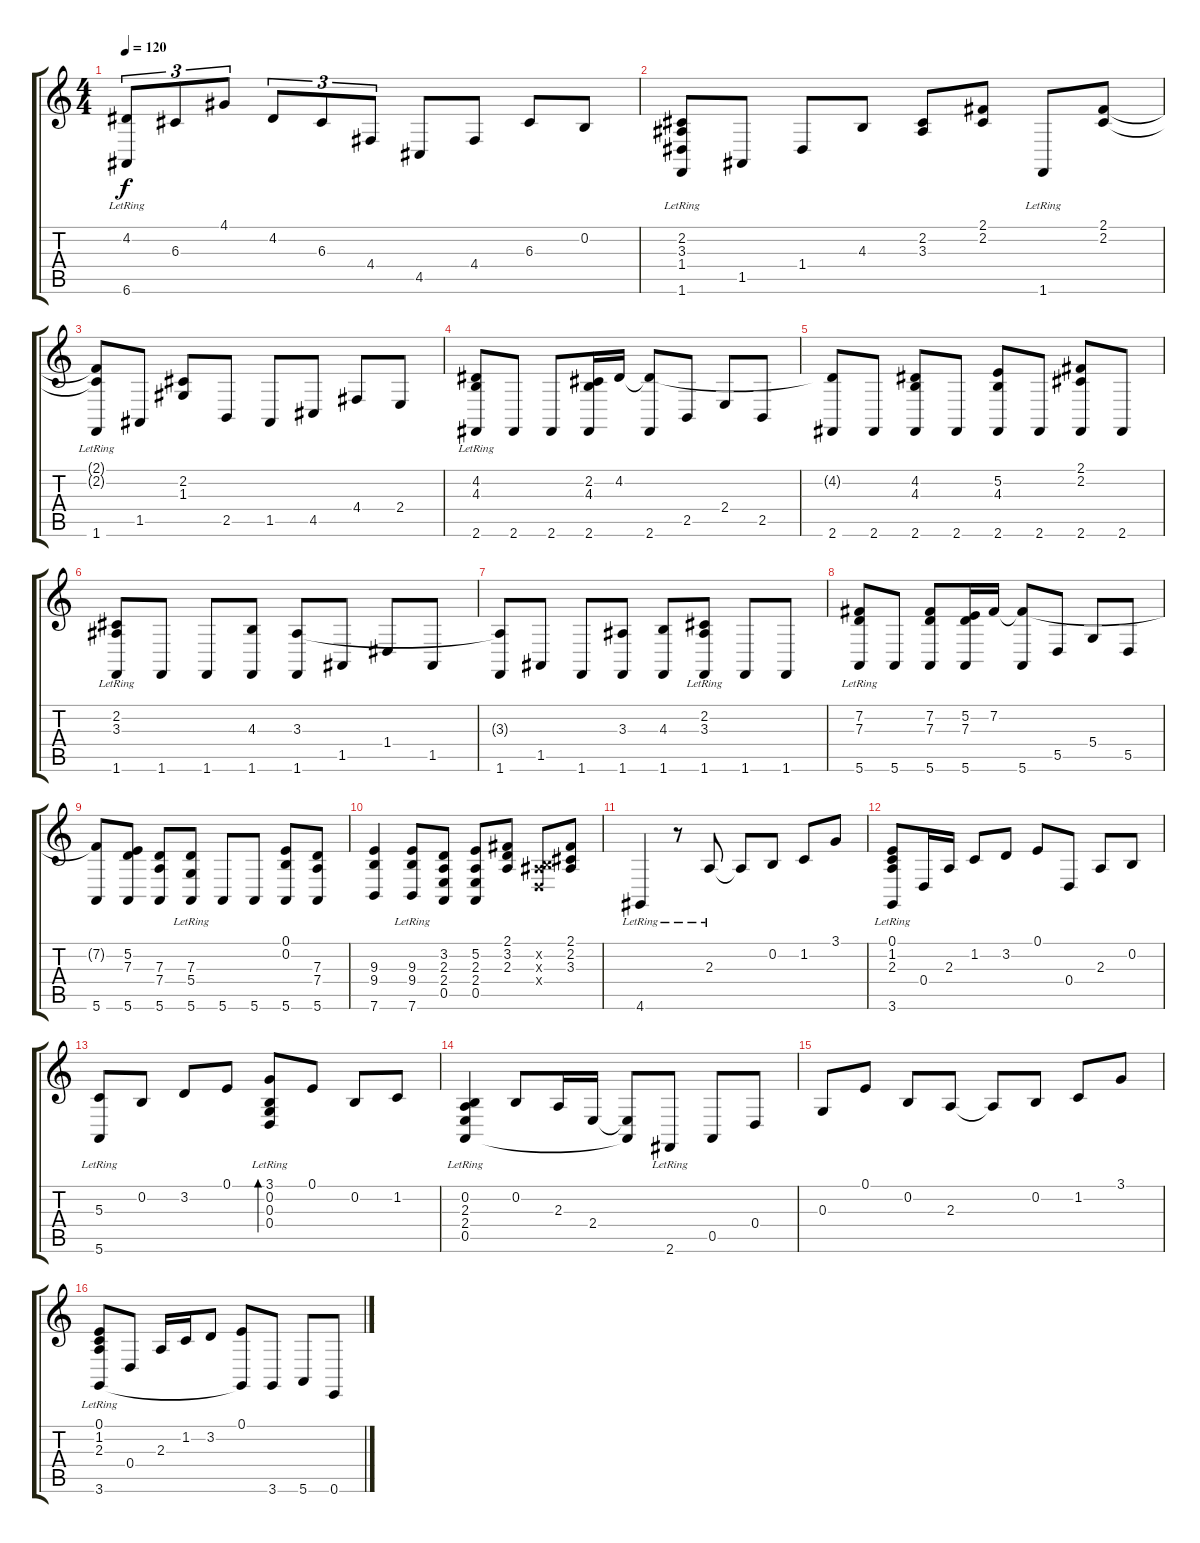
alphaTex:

\track "" {instrument acousticgrandpiano}
\staff {score tabs}
\tuning (E4 B3 G3 D3 A2 E2) {hide}
\ts (4 4)
\tempo 120
\clef g2
\ks c
(4.2 6.6{lr}).8{tu (3 2) dy f} 6.3.8{tu (3 2)} 4.1.8{tu (3 2)} 4.2.8{tu (3 2)} 6.3.8{tu (3 2)} 4.4.8{tu (3 2)} 4.5.8 4.4.8 6.3.8 0.2.8 |
(2.2{lr} 3.3{lr} 1.4{lr} 1.6{lr}).8 1.5.8 1.4.8 4.3.8 (2.2 3.3).8 (2.1 2.2).8 1.6{lr}.8 (2.1 2.2).8 |
(2.1{t} 2.2{t} 1.6{lr}).8 1.5.8 (2.2 1.3).8 2.5.8 1.5.8 4.5.8 4.4.8 2.4.8 |
(4.2{lr} 4.3{lr} 2.6).8 2.6.8 2.6.8 (2.2 4.3 2.6).16 4.2.16 (4.2{t} 2.6).8 2.5.8 2.4.8 2.5.8 |
(4.2{t} 2.6).8 2.6.8 (4.2 4.3 2.6).8 2.6.8 (5.2 4.3 2.6).8 2.6.8 (2.1 2.2 2.6).8 2.6.8 |
(2.2{lr} 3.3{lr} 1.6).8 1.6.8 1.6.8 (4.3 1.6).8 (3.3 1.6).8 1.5.8 1.4.8 1.5.8 |
(3.3{t} 1.6).8 1.5.8 1.6.8 (3.3 1.6).8 (4.3 1.6).8 (2.2{lr} 3.3{lr} 1.6).8 1.6.8 1.6.8 |
(7.2 7.3{lr} 5.6).8 5.6.8 (7.2 7.3 5.6).8 (5.2 7.3 5.6).16 7.2.16 (7.2{t} 5.6).8 5.5.8 5.4.8 5.5.8 |
(7.2{t} 5.6).8 (5.2 7.3 5.6).8 (7.3 7.4 5.6).8 (7.3{lr} 5.4{lr} 5.6).8 5.6.8 5.6.8 (0.1 0.2 5.6).8 (7.3 7.4 5.6).8 |
(9.3 9.4 7.6).4 (9.3 9.4 7.6{lr}).8 (3.2 2.3 2.4 0.5).8 (5.2 2.3 2.4 0.5).8 (2.1 3.2 2.3).8 (0.2{x} 3.3{x} 0.4{x}).8 (2.1 2.2 3.3).8 |
4.6{lr}.4 r.8 2.3{lr}.8 2.3{t}.8 0.2.8 1.2.8 3.1.8 |
(0.1{lr} 1.2{lr} 2.3{lr} 3.6{lr}).8 0.4.16 2.3.16 1.2.8 3.2.8 0.1.8 0.4.8 2.3.8 0.2.8 |
(5.3{lr} 5.6{lr}).8 0.2.8 3.2.8 0.1.8 (3.1{lr} 0.2{lr} 0.3{lr} 0.4{lr}).8{bd 120} 0.1.8 0.2.8 1.2.8 |
(0.2{lr} 2.3{lr} 2.4{lr} 0.5{lr}).4 0.2.8 2.3.16 2.4.16 (2.4{t} 0.5{t}).8 2.6{lr}.8 0.5.8 0.4.8 |
0.3.8 0.1.8 0.2.8 2.3.8 2.3{t}.8 0.2.8 1.2.8 3.1.8 |
(0.1{lr} 1.2{lr} 2.3{lr} 3.6{lr}).8 0.4.8 2.3.16 1.2.16 3.2.8 (0.1 3.6{t}).8 3.6.8 5.6.8 0.6.8
